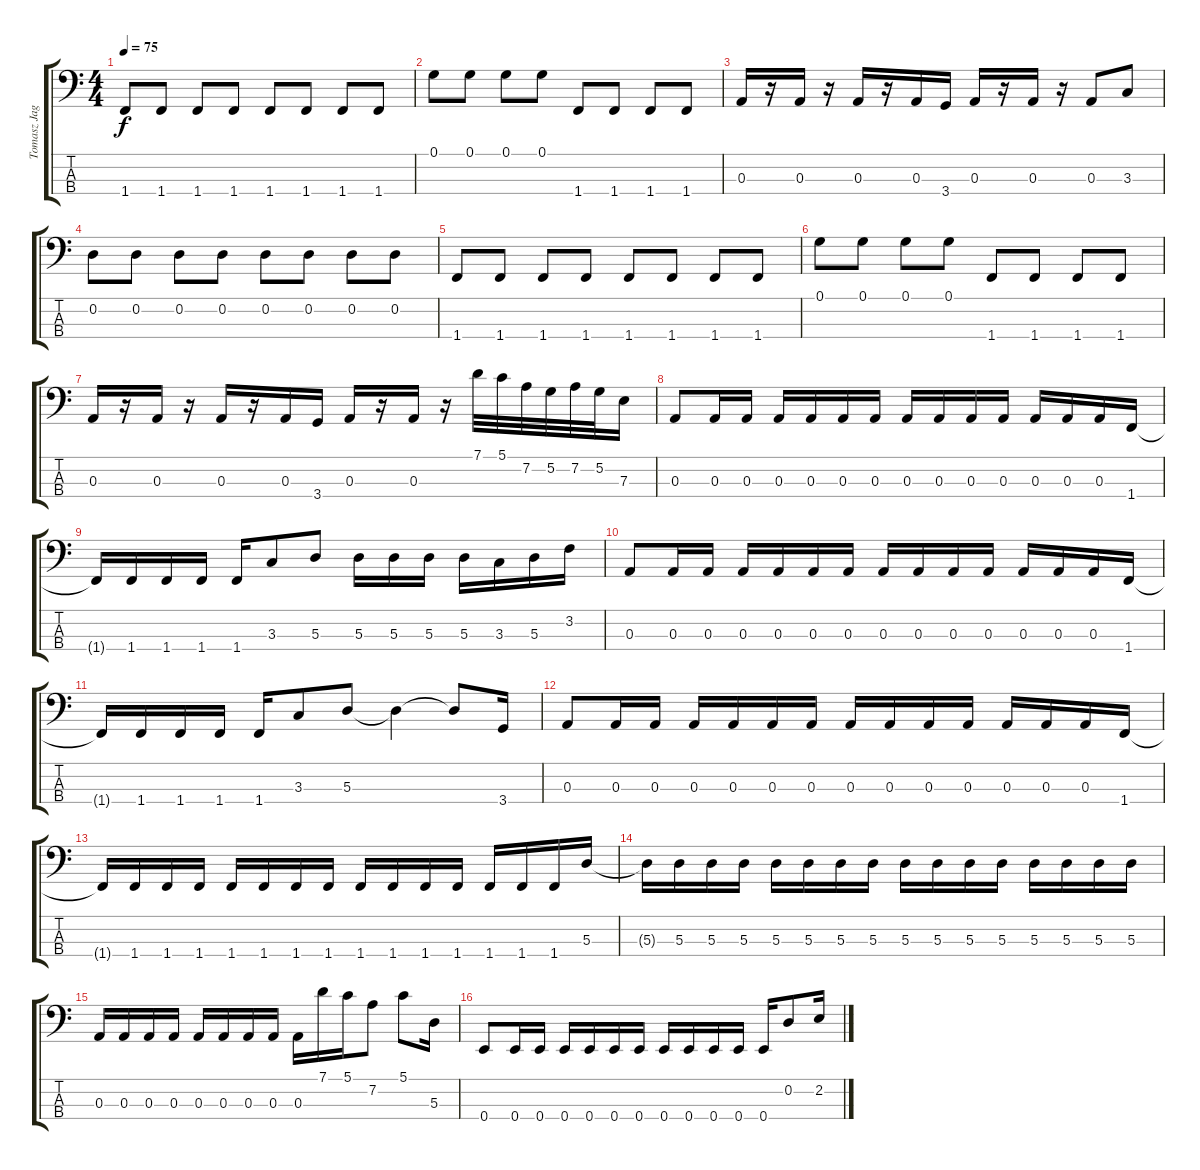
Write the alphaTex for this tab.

\track ("Tomasz Jaguś" "Tomasz Jag") {instrument electricbassfinger}
\staff {score tabs}
\tuning (G2 D2 A1 E1) {hide}
\ts (4 4)
\tempo 75
\clef f4
\ks c
1.4.8{dy f} 1.4.8 1.4.8 1.4.8 1.4.8 1.4.8 1.4.8 1.4.8 |
0.1.8 0.1.8 0.1.8 0.1.8 1.4.8 1.4.8 1.4.8 1.4.8 |
0.3.16 r.16 0.3.16 r.16 0.3.16 r.16 0.3.16 3.4.16 0.3.16 r.16 0.3.16 r.16 0.3.8 3.3.8 |
0.2.8 0.2.8 0.2.8 0.2.8 0.2.8 0.2.8 0.2.8 0.2.8 |
1.4.8 1.4.8 1.4.8 1.4.8 1.4.8 1.4.8 1.4.8 1.4.8 |
0.1.8 0.1.8 0.1.8 0.1.8 1.4.8 1.4.8 1.4.8 1.4.8 |
0.3.16 r.16 0.3.16 r.16 0.3.16 r.16 0.3.16 3.4.16 0.3.16 r.16 0.3.16 r.16 7.1.32 5.1.32 7.2.32 5.2.32 7.2.32 5.2.32 7.3.16 |
0.3.8 0.3.16 0.3.16 0.3.16 0.3.16 0.3.16 0.3.16 0.3.16 0.3.16 0.3.16 0.3.16 0.3.16 0.3.16 0.3.16 1.4.16 |
1.4{t}.16 1.4.16 1.4.16 1.4.16 1.4.16 3.3.8 5.3.8 5.3.16 5.3.16 5.3.16 5.3.16 3.3.16 5.3.16 3.2.16 |
0.3.8 0.3.16 0.3.16 0.3.16 0.3.16 0.3.16 0.3.16 0.3.16 0.3.16 0.3.16 0.3.16 0.3.16 0.3.16 0.3.16 1.4.16 |
1.4{t}.16 1.4.16 1.4.16 1.4.16 1.4.16 3.3.8 5.3.8 5.3{t}.4 5.3{t}.8 3.4.16 |
0.3.8 0.3.16 0.3.16 0.3.16 0.3.16 0.3.16 0.3.16 0.3.16 0.3.16 0.3.16 0.3.16 0.3.16 0.3.16 0.3.16 1.4.16 |
1.4{t}.16 1.4.16 1.4.16 1.4.16 1.4.16 1.4.16 1.4.16 1.4.16 1.4.16 1.4.16 1.4.16 1.4.16 1.4.16 1.4.16 1.4.16 5.3.16 |
5.3{t}.16 5.3.16 5.3.16 5.3.16 5.3.16 5.3.16 5.3.16 5.3.16 5.3.16 5.3.16 5.3.16 5.3.16 5.3.16 5.3.16 5.3.16 5.3.16 |
0.3.16 0.3.16 0.3.16 0.3.16 0.3.16 0.3.16 0.3.16 0.3.16 0.3.16 7.1.16 5.1.16 7.2.8 5.1.8 5.3.16 |
0.4.8 0.4.16 0.4.16 0.4.16 0.4.16 0.4.16 0.4.16 0.4.16 0.4.16 0.4.16 0.4.16 0.4.16 0.2.8 2.2.16
